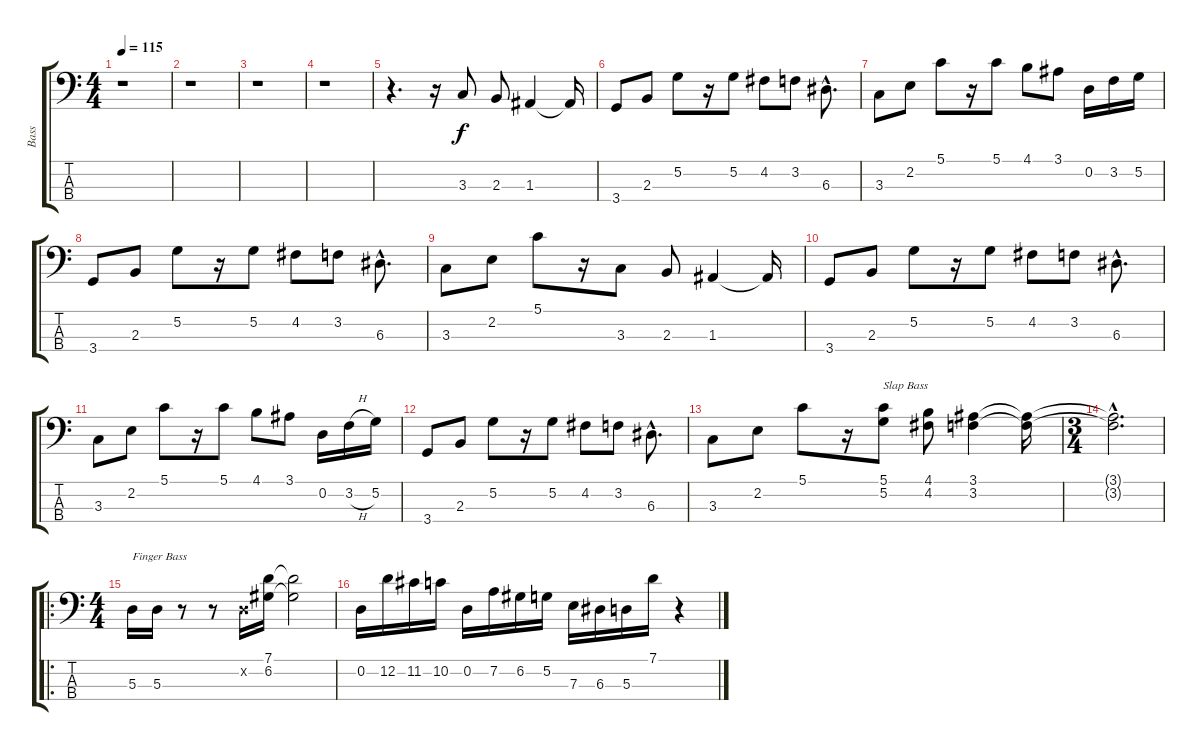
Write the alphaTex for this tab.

\track ("Bass" "Bass") {instrument electricbassfinger}
\staff {score tabs}
\tuning (G2 D2 A1 E1) {hide}
\ts (4 4)
\tempo 115
\clef f4
\ks c
r.1{dy f instrument electricbassfinger} |
r.1 |
r.1 |
r.1 |
r.4{d} r.16 3.3.8 2.3.8 1.3.4 1.3{t}.16 |
3.4.8 2.3.8 5.2.8 r.16 5.2.8 4.2.8 3.2.8 6.3{hac}.8{d} |
3.3.8 2.2.8 5.1.8 r.16 5.1.8 4.1.8 3.1.8 0.2.16 3.2.16 5.2.16 |
3.4.8 2.3.8 5.2.8 r.16 5.2.8 4.2.8 3.2.8 6.3{hac}.8{d} |
3.3.8 2.2.8 5.1.8 r.16 3.3.8 2.3.8 1.3.4 1.3{t}.16 |
3.4.8 2.3.8 5.2.8 r.16 5.2.8 4.2.8 3.2.8 6.3{hac}.8{d} |
3.3.8 2.2.8 5.1.8 r.16 5.1.8 4.1.8 3.1.8 0.2.16 3.2{h}.16 5.2.16 |
3.4.8 2.3.8 5.2.8 r.16 5.2.8 4.2.8 3.2.8 6.3{hac}.8{d} |
3.3.8 2.2.8 5.1.8 r.16 (5.1 5.2).8{txt "Slap Bass" instrument slapbass1} (4.1 4.2).8 (3.1 3.2).4 (3.1{t} 3.2{t}).16 |
\ts (3 4)
(3.1{hac t} 3.2{hac t}).2{d} |
\ro
\ts (4 4)
5.3.16{txt "Finger Bass" instrument electricbassfinger} 5.3.16 r.8 r.8 0.2{x}.16 (7.1 6.2).16 (7.1{t} 6.2{t}).2 |
0.2.16 12.2.16 11.2.16 10.2.16 0.2.16 7.2.16 6.2.16 5.2.16 7.3.16 6.3.16 5.3.16 7.1.16 r.4
